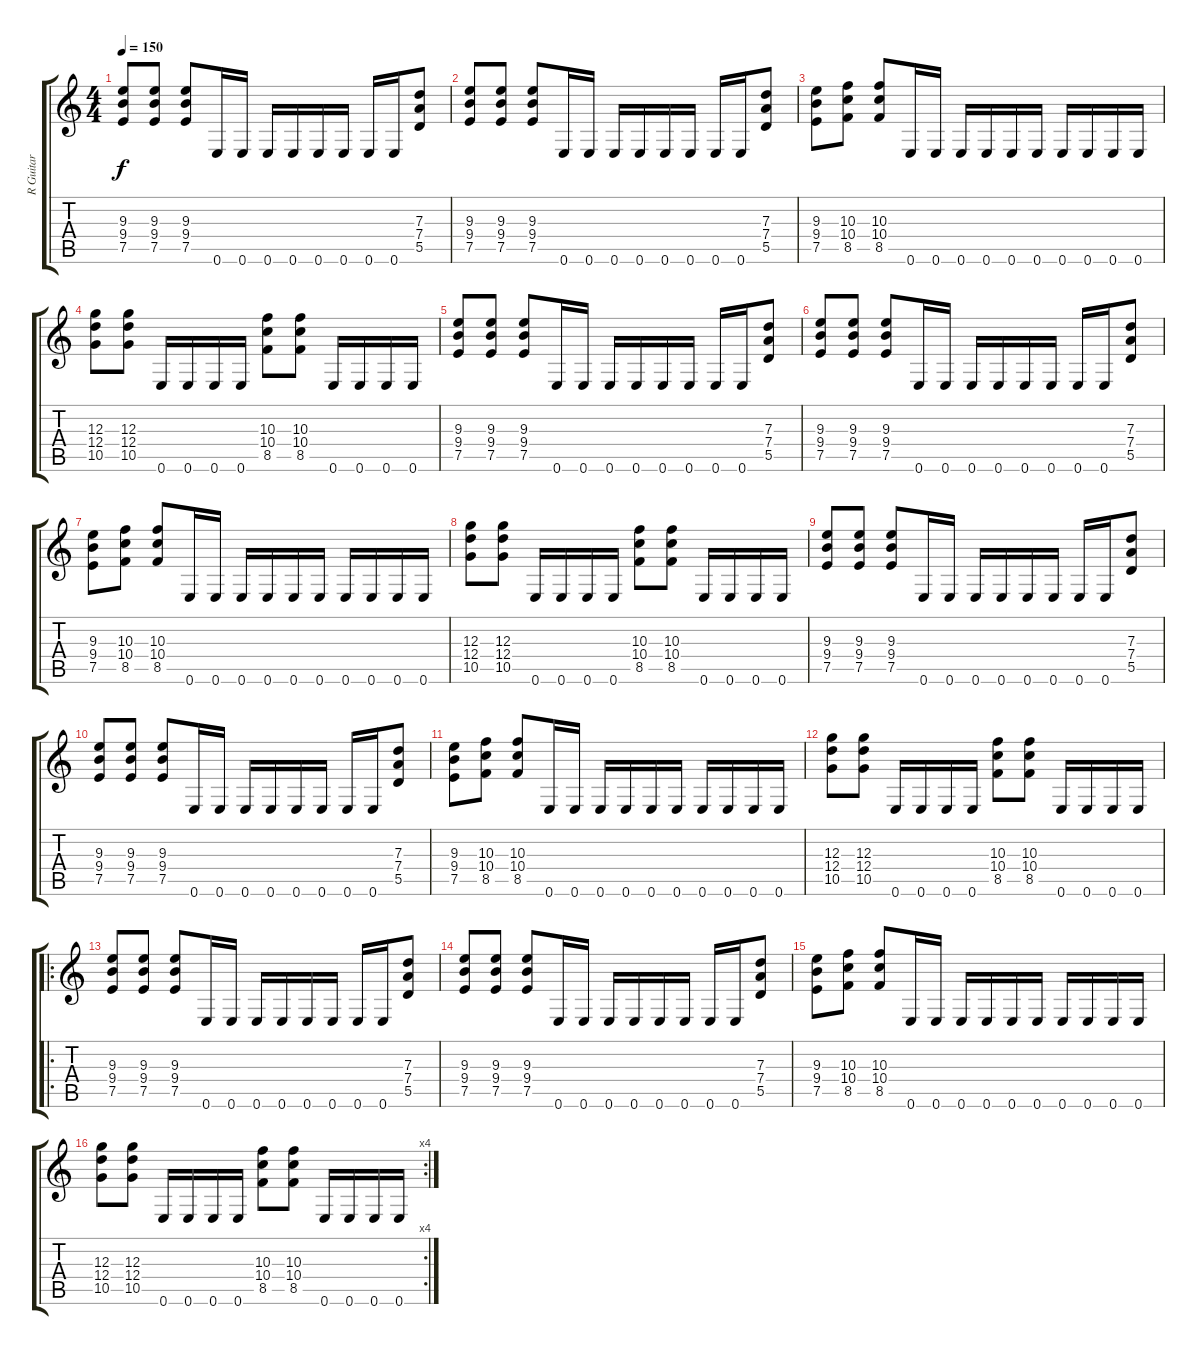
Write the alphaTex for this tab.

\track ("R Guitar" "R Guitar") {instrument distortionguitar}
\staff {score tabs}
\tuning (E4 B3 G3 D3 A2 E2) {hide}
\ts (4 4)
\tempo 150
\clef g2
\ks c
(9.3 9.4 7.5).8{dy f instrument distortionguitar} (9.3 9.4 7.5).8 (9.3 9.4 7.5).8 0.6.16 0.6.16 0.6.16 0.6.16 0.6.16 0.6.16 0.6.16 0.6.16 (7.3 7.4 5.5).8 |
(9.3 9.4 7.5).8 (9.3 9.4 7.5).8 (9.3 9.4 7.5).8 0.6.16 0.6.16 0.6.16 0.6.16 0.6.16 0.6.16 0.6.16 0.6.16 (7.3 7.4 5.5).8 |
(9.3 9.4 7.5).8 (10.3 10.4 8.5).8 (10.3 10.4 8.5).8 0.6.16 0.6.16 0.6.16 0.6.16 0.6.16 0.6.16 0.6.16 0.6.16 0.6.16 0.6.16 |
(12.3 12.4 10.5).8 (12.3 12.4 10.5).8 0.6.16 0.6.16 0.6.16 0.6.16 (10.3 10.4 8.5).8 (10.3 10.4 8.5).8 0.6.16 0.6.16 0.6.16 0.6.16 |
(9.3 9.4 7.5).8 (9.3 9.4 7.5).8 (9.3 9.4 7.5).8 0.6.16 0.6.16 0.6.16 0.6.16 0.6.16 0.6.16 0.6.16 0.6.16 (7.3 7.4 5.5).8 |
(9.3 9.4 7.5).8 (9.3 9.4 7.5).8 (9.3 9.4 7.5).8 0.6.16 0.6.16 0.6.16 0.6.16 0.6.16 0.6.16 0.6.16 0.6.16 (7.3 7.4 5.5).8 |
(9.3 9.4 7.5).8 (10.3 10.4 8.5).8 (10.3 10.4 8.5).8 0.6.16 0.6.16 0.6.16 0.6.16 0.6.16 0.6.16 0.6.16 0.6.16 0.6.16 0.6.16 |
(12.3 12.4 10.5).8 (12.3 12.4 10.5).8 0.6.16 0.6.16 0.6.16 0.6.16 (10.3 10.4 8.5).8 (10.3 10.4 8.5).8 0.6.16 0.6.16 0.6.16 0.6.16 |
(9.3 9.4 7.5).8 (9.3 9.4 7.5).8 (9.3 9.4 7.5).8 0.6.16 0.6.16 0.6.16 0.6.16 0.6.16 0.6.16 0.6.16 0.6.16 (7.3 7.4 5.5).8 |
(9.3 9.4 7.5).8 (9.3 9.4 7.5).8 (9.3 9.4 7.5).8 0.6.16 0.6.16 0.6.16 0.6.16 0.6.16 0.6.16 0.6.16 0.6.16 (7.3 7.4 5.5).8 |
(9.3 9.4 7.5).8 (10.3 10.4 8.5).8 (10.3 10.4 8.5).8 0.6.16 0.6.16 0.6.16 0.6.16 0.6.16 0.6.16 0.6.16 0.6.16 0.6.16 0.6.16 |
(12.3 12.4 10.5).8 (12.3 12.4 10.5).8 0.6.16 0.6.16 0.6.16 0.6.16 (10.3 10.4 8.5).8 (10.3 10.4 8.5).8 0.6.16 0.6.16 0.6.16 0.6.16 |
\ro
(9.3 9.4 7.5).8 (9.3 9.4 7.5).8 (9.3 9.4 7.5).8 0.6.16 0.6.16 0.6.16 0.6.16 0.6.16 0.6.16 0.6.16 0.6.16 (7.3 7.4 5.5).8 |
(9.3 9.4 7.5).8 (9.3 9.4 7.5).8 (9.3 9.4 7.5).8 0.6.16 0.6.16 0.6.16 0.6.16 0.6.16 0.6.16 0.6.16 0.6.16 (7.3 7.4 5.5).8 |
(9.3 9.4 7.5).8 (10.3 10.4 8.5).8 (10.3 10.4 8.5).8 0.6.16 0.6.16 0.6.16 0.6.16 0.6.16 0.6.16 0.6.16 0.6.16 0.6.16 0.6.16 |
\rc 4
(12.3 12.4 10.5).8 (12.3 12.4 10.5).8 0.6.16 0.6.16 0.6.16 0.6.16 (10.3 10.4 8.5).8 (10.3 10.4 8.5).8 0.6.16 0.6.16 0.6.16 0.6.16
